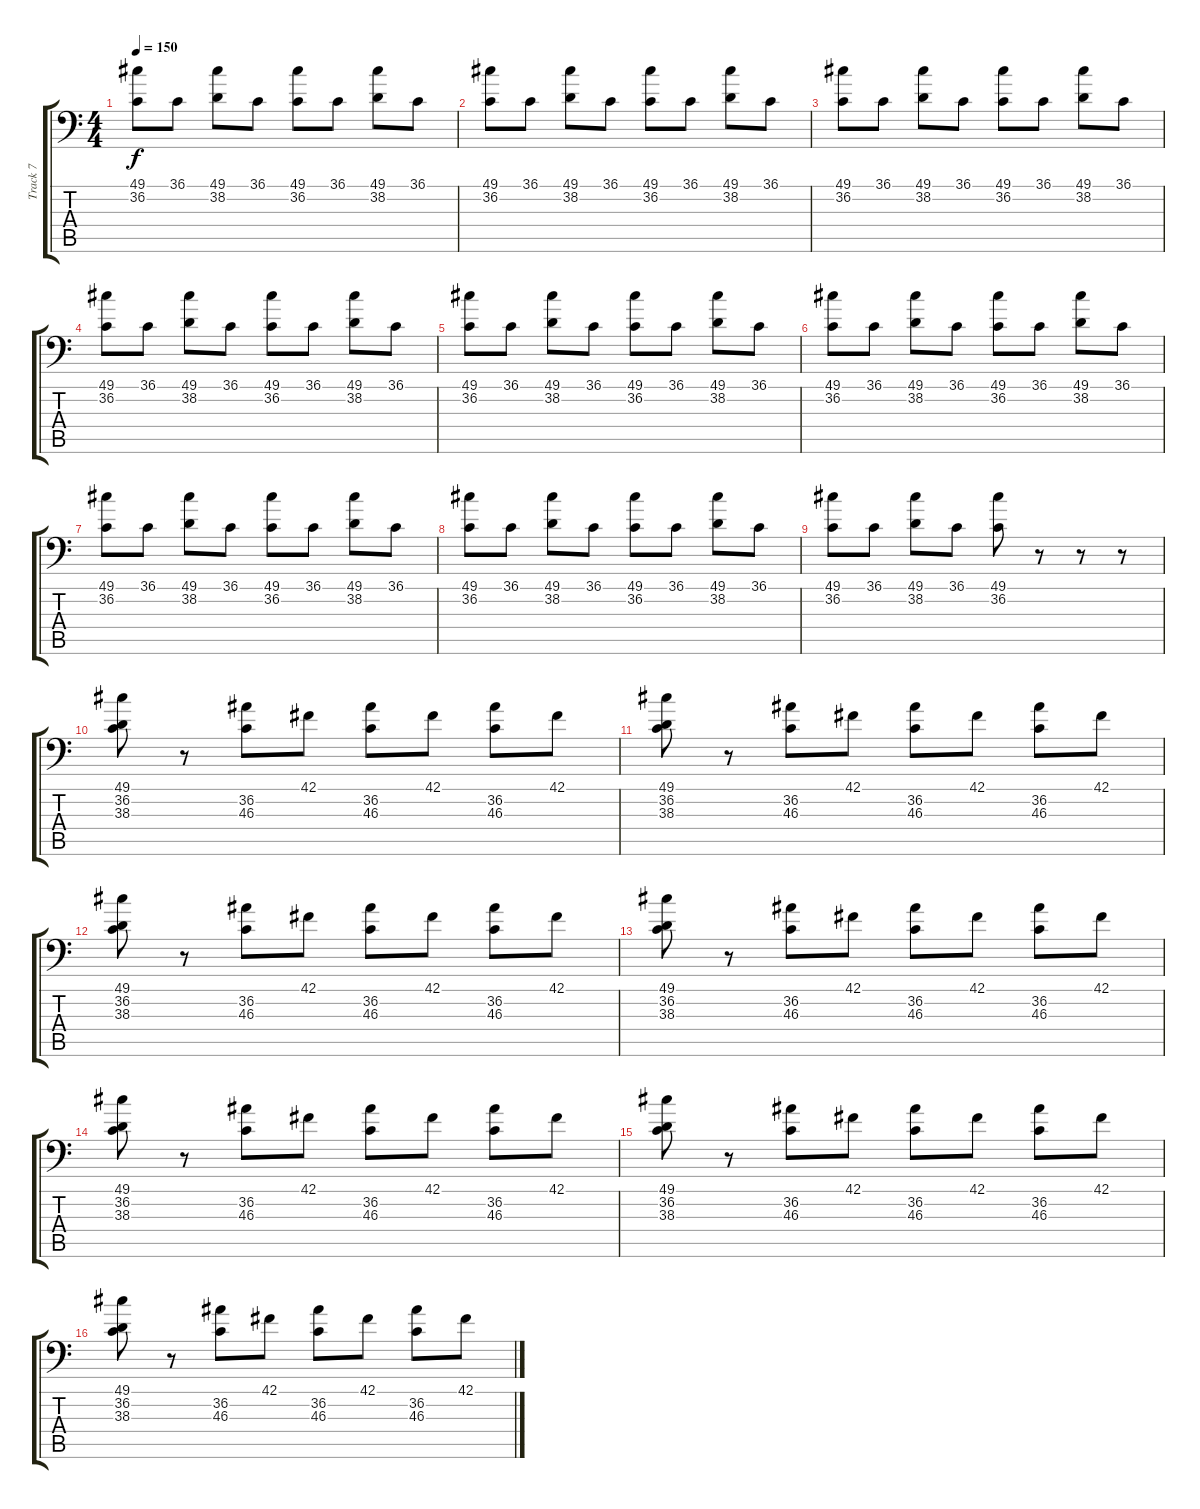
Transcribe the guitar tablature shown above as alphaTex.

\track ("Track 7" "Track 7") {instrument acousticgrandpiano}
\staff {score tabs}
\tuning (C-1 C-1 C-1 C-1 C-1 C-1) {hide}
\ts (4 4)
\tempo 150
\clef f4
\ks c
(49.1 36.2).8{dy f} 36.1.8 (49.1 38.2).8 36.1.8 (49.1 36.2).8 36.1.8 (49.1 38.2).8 36.1.8 |
(49.1 36.2).8 36.1.8 (49.1 38.2).8 36.1.8 (49.1 36.2).8 36.1.8 (49.1 38.2).8 36.1.8 |
(49.1 36.2).8 36.1.8 (49.1 38.2).8 36.1.8 (49.1 36.2).8 36.1.8 (49.1 38.2).8 36.1.8 |
(49.1 36.2).8 36.1.8 (49.1 38.2).8 36.1.8 (49.1 36.2).8 36.1.8 (49.1 38.2).8 36.1.8 |
(49.1 36.2).8 36.1.8 (49.1 38.2).8 36.1.8 (49.1 36.2).8 36.1.8 (49.1 38.2).8 36.1.8 |
(49.1 36.2).8 36.1.8 (49.1 38.2).8 36.1.8 (49.1 36.2).8 36.1.8 (49.1 38.2).8 36.1.8 |
(49.1 36.2).8 36.1.8 (49.1 38.2).8 36.1.8 (49.1 36.2).8 36.1.8 (49.1 38.2).8 36.1.8 |
(49.1 36.2).8 36.1.8 (49.1 38.2).8 36.1.8 (49.1 36.2).8 36.1.8 (49.1 38.2).8 36.1.8 |
(49.1 36.2).8 36.1.8 (49.1 38.2).8 36.1.8 (49.1 36.2).8 r.8 r.8 r.8 |
(49.1 36.2 38.3).8 r.8 (36.2 46.3).8 42.1.8 (36.2 46.3).8 42.1.8 (36.2 46.3).8 42.1.8 |
(49.1 36.2 38.3).8 r.8 (36.2 46.3).8 42.1.8 (36.2 46.3).8 42.1.8 (36.2 46.3).8 42.1.8 |
(49.1 36.2 38.3).8 r.8 (36.2 46.3).8 42.1.8 (36.2 46.3).8 42.1.8 (36.2 46.3).8 42.1.8 |
(49.1 36.2 38.3).8 r.8 (36.2 46.3).8 42.1.8 (36.2 46.3).8 42.1.8 (36.2 46.3).8 42.1.8 |
(49.1 36.2 38.3).8 r.8 (36.2 46.3).8 42.1.8 (36.2 46.3).8 42.1.8 (36.2 46.3).8 42.1.8 |
(49.1 36.2 38.3).8 r.8 (36.2 46.3).8 42.1.8 (36.2 46.3).8 42.1.8 (36.2 46.3).8 42.1.8 |
(49.1 36.2 38.3).8 r.8 (36.2 46.3).8 42.1.8 (36.2 46.3).8 42.1.8 (36.2 46.3).8 42.1.8
